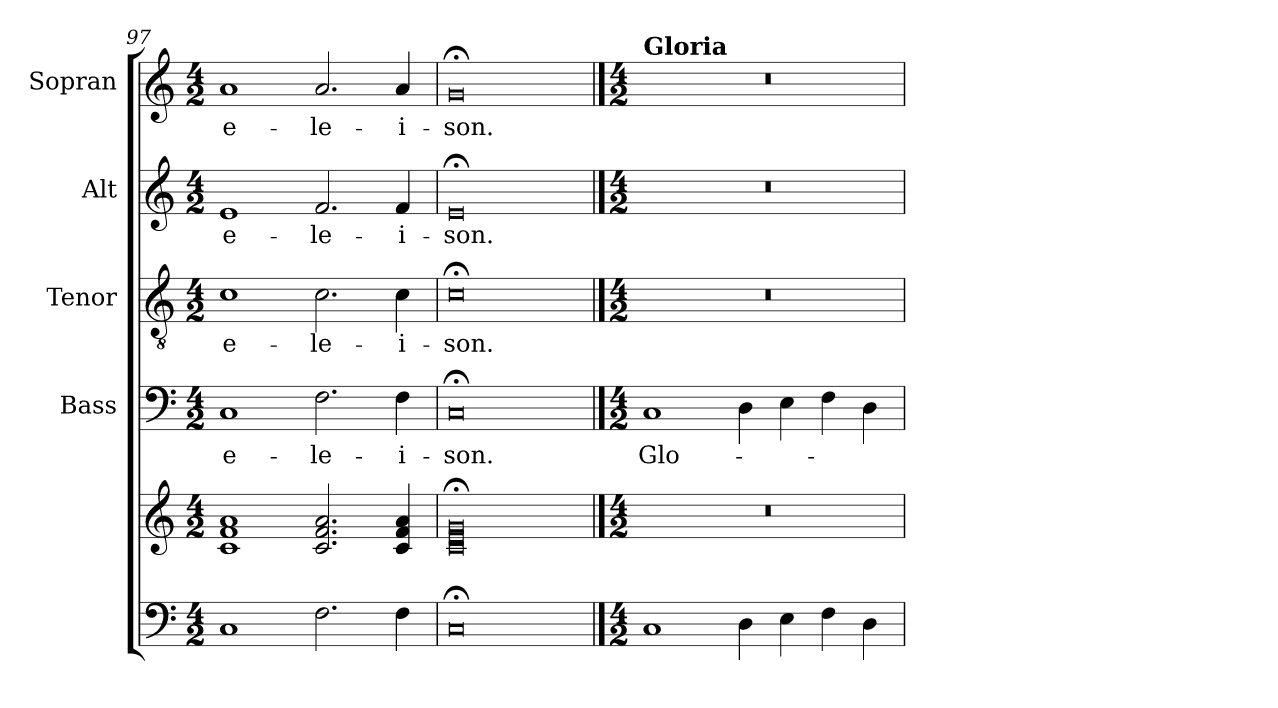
**kern	**kern	**kern	**text	**kern	**text	**kern	**text	**kern	**text
*part5	*part5	*part4	*part4	*part3	*part3	*part2	*part2	*part1	*part1
*staff6	*staff5	*staff4	*staff4	*staff3	*staff3	*staff2	*staff2	*staff1	*staff1
*	*	*I"Bass	*	*I"Tenor	*	*I"Alt	*	*I"Sopran	*
*	*	*I'B.	*	*I'T.	*	*I'A.	*	*I'S.	*
*clefF4	*clefG2	*clefF4	*	*clefGv2	*	*clefG2	*	*clefG2	*
*k[]	*k[]	*k[]	*	*k[]	*	*k[]	*	*k[]	*
*C:	*C:	*C:	*	*C:	*	*C:	*	*C:	*
*M4/2	*M4/2	*M4/2	*	*M4/2	*	*M4/2	*	*M4/2	*
=97	=97	=97	=97	=97	=97	=97	=97	=97	=97
!	!	!	!LO:LY:b	!	!LO:LY:b	!	!LO:LY:b	!	!LO:LY:b
1C	1c 1f 1a	1C	e-	1c	e-	1e	e-	1a	e-
!	!	!	!LO:LY:b	!	!LO:LY:b	!	!LO:LY:b	!	!LO:LY:b
2.F\	2.c/ 2.f/ 2.a/	2.F\	-le-	2.c\	-le-	2.f/	-le-	2.a/	-le-
!	!	!	!LO:LY:b	!	!LO:LY:b	!	!LO:LY:b	!	!LO:LY:b
4F\	4c/ 4f/ 4a/	4F\	-i-	4c\	-i-	4f/	-i-	4a/	-i-
=98	=98	=98	=98	=98	=98	=98	=98	=98	=98
!	!	!	!LO:LY:b	!	!LO:LY:b	!	!LO:LY:b	!	!LO:LY:b
0C;<	0c;< 0e;< 0g;<	0C;<	-son.	0c;<	-son.	0e;<	-son.	0g;<	-son.
!!LO:LB:g=z
==99	==99	==99	==99	==99	==99	==99	==99	==99	==99
*M4/2	*M4/2	*M4/2	*	*M4/2	*	*M4/2	*	*M4/2	*
!	!	!	!	!	!	!	!	!LO:TX:a:B:t=Gloria	!
!	!	!	!LO:LY:b	!	!	!	!	!	!
1C	0r	1C	Glo-	0r	.	0r	.	0r	.
4D\	.	4D\	.	.	.	.	.	.	.
4E\	.	4E\	.	.	.	.	.	.	.
4F\	.	4F\	.	.	.	.	.	.	.
4D\	.	4D\	.	.	.	.	.	.	.
=	=	=	=	=	=	=	=	=	=
*-	*-	*-	*-	*-	*-	*-	*-	*-	*-
